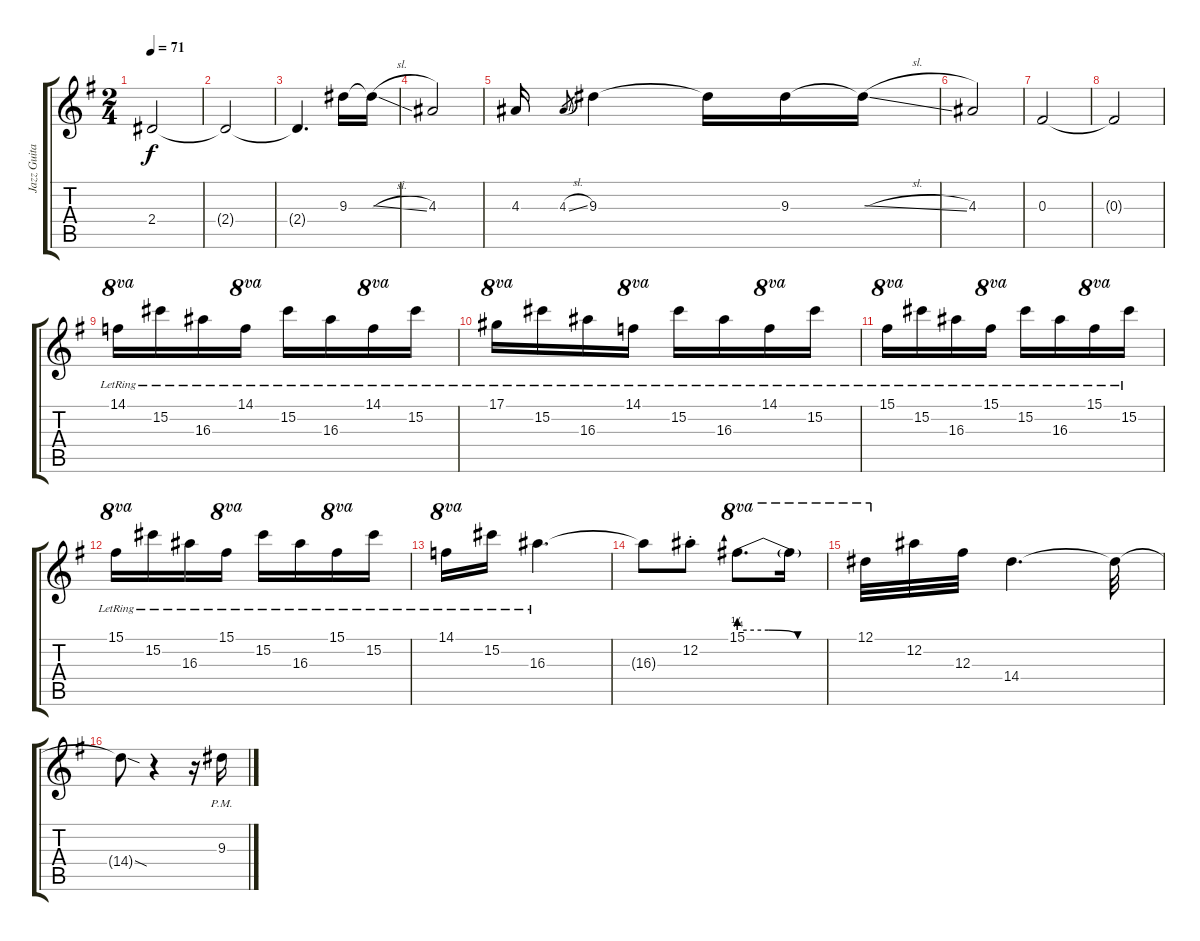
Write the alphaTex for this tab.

\track ("Jazz Guitar" "Jazz Guita") {instrument electricguitarjazz}
\staff {score tabs}
\tuning (Eb4 Bb3 Gb3 Db3 Ab2 Eb2) {hide}
\ts (2 4)
\tempo 71
\clef g2
\ks g
2.4{t}.2{dy f} |
2.4{t}.2 |
2.4{t}.4{d} 9.3.16 9.3{sl t}.16 |
4.3.2 |
4.3.16 4.3{sl}.8{gr} 9.3.4 9.3{t}.16 9.3.16 9.3{sl t}.16 |
4.3.2 |
0.3.2 |
0.3{t}.2 |
14.1{lr}.16{ot 8va} 15.2{lr}.16 16.3{lr}.16 14.1{lr}.16{ot 8va} 15.2{lr}.16 16.3{lr}.16 14.1{lr}.16{ot 8va} 15.2{lr}.16 |
17.1{lr}.16{ot 8va} 15.2{lr}.16 16.3{lr}.16 14.1{lr}.16{ot 8va} 15.2{lr}.16 16.3{lr}.16 14.1{lr}.16{ot 8va} 15.2{lr}.16 |
15.1{lr}.16{ot 8va} 15.2{lr}.16 16.3{lr}.16 15.1{lr}.16{ot 8va} 15.2{lr}.16 16.3{lr}.16 15.1{lr}.16{ot 8va} 15.2{lr}.16 |
15.1{lr}.16{ot 8va} 15.2{lr}.16 16.3{lr}.16 15.1{lr}.16{ot 8va} 15.2{lr}.16 16.3{lr}.16 15.1{lr}.16{ot 8va} 15.2{lr}.16 |
14.1{lr}.16{ot 8va} 15.2{lr}.16 16.3{lr}.4{d} |
16.3{t}.8 12.2{st}.8 15.1{be (custom 0 1 20 1 40 0 60 0)}.8{d ot 8va} 15.1{t}.16{ot 8va} |
12.1.32{ot 8va} 12.2.32 12.3.32 14.4.4{d} 14.4{t}.32 |
14.4{sod t}.8 r.4 r.16 9.3{pm}.16
